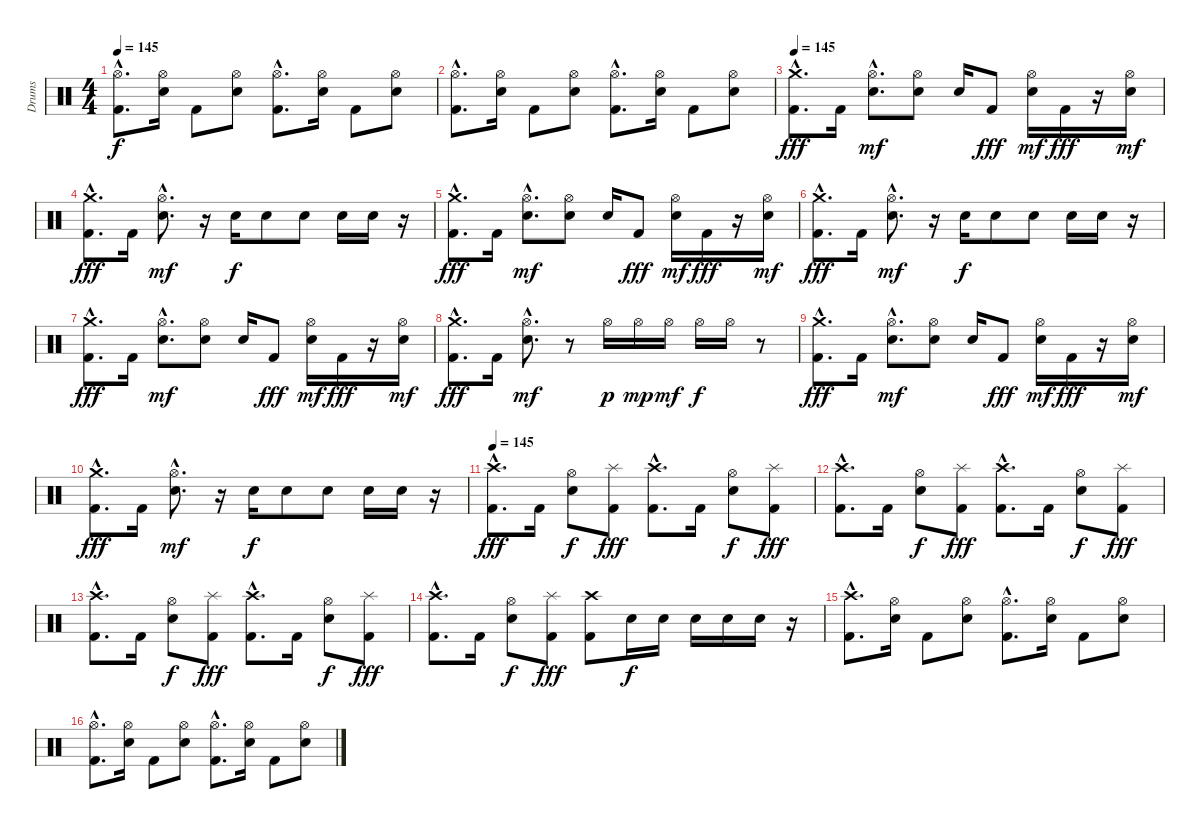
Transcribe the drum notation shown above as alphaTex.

\track ("Drums" "Drums") {instrument percussion}
\staff {score}
\articulation defaults
\ts (4 4)
\tempo 145
\clef neutral
\ks c
("Hi-Hat (open)"{hac} "Kick (hit) 2"{hac}).8{d dy f} ("Hi-Hat (open)" "Electric Snare (hit)").16 "Kick (hit) 2".8 ("Hi-Hat (open)" "Electric Snare (hit)").8 ("Hi-Hat (open)"{hac} "Kick (hit) 2"{hac}).8{d} ("Hi-Hat (open)" "Electric Snare (hit)").16 "Kick (hit) 2".8 ("Hi-Hat (open)" "Electric Snare (hit)").8 |
("Hi-Hat (open)"{hac} "Kick (hit) 2"{hac}).8{d} ("Hi-Hat (open)" "Electric Snare (hit)").16 "Kick (hit) 2".8 ("Hi-Hat (open)" "Electric Snare (hit)").8 ("Hi-Hat (open)"{hac} "Kick (hit) 2"{hac}).8{d} ("Hi-Hat (open)" "Electric Snare (hit)").16 "Kick (hit) 2".8 ("Hi-Hat (open)" "Electric Snare (hit)").8 |
\tempo 145
("Crash medium (hit)"{hac} "Kick (hit) 2"{hac}).8{d dy fff} "Kick (hit) 2".16 ("Hi-Hat (open)"{hac} "Electric Snare (hit)"{hac}).8{d dy mf} ("Hi-Hat (open)" "Electric Snare (hit)").8 "Electric Snare (hit)".16 "Kick (hit) 2".8{dy fff} ("Hi-Hat (open)" "Electric Snare (hit)").16{dy mf} "Kick (hit) 2".16{dy fff} r.16 ("Hi-Hat (open)" "Electric Snare (hit)").16{dy mf} |
("Crash medium (hit)"{hac} "Kick (hit) 2"{hac}).8{d dy fff} "Kick (hit) 2".16 ("Hi-Hat (open)"{hac} "Electric Snare (hit)"{hac}).8{d dy mf} r.16 "Electric Snare (hit)".16{dy f} "Electric Snare (hit)".8 "Electric Snare (hit)".8 "Electric Snare (hit)".16 "Electric Snare (hit)".16 r.16 |
("Crash medium (hit)"{hac} "Kick (hit) 2"{hac}).8{d dy fff} "Kick (hit) 2".16 ("Hi-Hat (open)"{hac} "Electric Snare (hit)"{hac}).8{d dy mf} ("Hi-Hat (open)" "Electric Snare (hit)").8 "Electric Snare (hit)".16 "Kick (hit) 2".8{dy fff} ("Hi-Hat (open)" "Electric Snare (hit)").16{dy mf} "Kick (hit) 2".16{dy fff} r.16 ("Hi-Hat (open)" "Electric Snare (hit)").16{dy mf} |
("Crash medium (hit)"{hac} "Kick (hit) 2"{hac}).8{d dy fff} "Kick (hit) 2".16 ("Hi-Hat (open)"{hac} "Electric Snare (hit)"{hac}).8{d dy mf} r.16 "Electric Snare (hit)".16{dy f} "Electric Snare (hit)".8 "Electric Snare (hit)".8 "Electric Snare (hit)".16 "Electric Snare (hit)".16 r.16 |
("Crash medium (hit)"{hac} "Kick (hit) 2"{hac}).8{d dy fff} "Kick (hit) 2".16 ("Hi-Hat (open)"{hac} "Electric Snare (hit)"{hac}).8{d dy mf} ("Hi-Hat (open)" "Electric Snare (hit)").8 "Electric Snare (hit)".16 "Kick (hit) 2".8{dy fff} ("Hi-Hat (open)" "Electric Snare (hit)").16{dy mf} "Kick (hit) 2".16{dy fff} r.16 ("Hi-Hat (open)" "Electric Snare (hit)").16{dy mf} |
("Crash medium (hit)"{hac} "Kick (hit) 2"{hac}).8{d dy fff} "Kick (hit) 2".16 ("Hi-Hat (open)"{hac} "Electric Snare (hit)"{hac}).8{d dy mf} r.8 "Hi-Hat (open)".16{dy p} "Hi-Hat (open)".16{dy mp} "Hi-Hat (open)".16{dy mf} "Hi-Hat (open)".16{dy f} "Hi-Hat (open)".16 r.8 |
("Crash medium (hit)"{hac} "Kick (hit) 2"{hac}).8{d dy fff} "Kick (hit) 2".16 ("Hi-Hat (open)"{hac} "Electric Snare (hit)"{hac}).8{d dy mf} ("Hi-Hat (open)" "Electric Snare (hit)").8 "Electric Snare (hit)".16 "Kick (hit) 2".8{dy fff} ("Hi-Hat (open)" "Electric Snare (hit)").16{dy mf} "Kick (hit) 2".16{dy fff} r.16 ("Hi-Hat (open)" "Electric Snare (hit)").16{dy mf} |
("Crash medium (hit)"{hac} "Kick (hit) 2"{hac}).8{d dy fff} "Kick (hit) 2".16 ("Hi-Hat (open)"{hac} "Electric Snare (hit)"{hac}).8{d dy mf} r.16 "Electric Snare (hit)".16{dy f} "Electric Snare (hit)".8 "Electric Snare (hit)".8 "Electric Snare (hit)".16 "Electric Snare (hit)".16 r.16 |
\tempo 145
("Crash high (hit)"{hac} "Kick (hit) 2"{hac}).8{d dy fff} "Kick (hit) 2".16 ("Hi-Hat (open)" "Electric Snare (hit)").8{dy f} ("Splash (hit)" "Kick (hit) 2").8{dy fff} ("Crash high (hit)"{hac} "Kick (hit) 2"{hac}).8{d} "Kick (hit) 2".16 ("Hi-Hat (open)" "Electric Snare (hit)").8{dy f} ("Splash (hit)" "Kick (hit) 2").8{dy fff} |
("Crash high (hit)"{hac} "Kick (hit) 2"{hac}).8{d} "Kick (hit) 2".16 ("Hi-Hat (open)" "Electric Snare (hit)").8{dy f} ("Splash (hit)" "Kick (hit) 2").8{dy fff} ("Crash high (hit)"{hac} "Kick (hit) 2"{hac}).8{d} "Kick (hit) 2".16 ("Hi-Hat (open)" "Electric Snare (hit)").8{dy f} ("Splash (hit)" "Kick (hit) 2").8{dy fff} |
("Crash high (hit)"{hac} "Kick (hit) 2"{hac}).8{d} "Kick (hit) 2".16 ("Hi-Hat (open)" "Electric Snare (hit)").8{dy f} ("Splash (hit)" "Kick (hit) 2").8{dy fff} ("Crash high (hit)"{hac} "Kick (hit) 2"{hac}).8{d} "Kick (hit) 2".16 ("Hi-Hat (open)" "Electric Snare (hit)").8{dy f} ("Splash (hit)" "Kick (hit) 2").8{dy fff} |
("Crash high (hit)"{hac} "Kick (hit) 2"{hac}).8{d} "Kick (hit) 2".16 ("Hi-Hat (open)" "Electric Snare (hit)").8{dy f} ("Splash (hit)" "Kick (hit) 2").8{dy fff} ("Crash high (hit)" "Kick (hit) 2").8 "Electric Snare (hit)".16{dy f} "Electric Snare (hit)".16 "Electric Snare (hit)".16 "Electric Snare (hit)".16 "Electric Snare (hit)".16 r.16 |
("Crash high (hit)"{hac} "Kick (hit) 2"{hac}).8{d} ("Hi-Hat (open)" "Electric Snare (hit)").16 "Kick (hit) 2".8 ("Hi-Hat (open)" "Electric Snare (hit)").8 ("Hi-Hat (open)"{hac} "Kick (hit) 2"{hac}).8{d} ("Hi-Hat (open)" "Electric Snare (hit)").16 "Kick (hit) 2".8 ("Hi-Hat (open)" "Electric Snare (hit)").8 |
("Hi-Hat (open)"{hac} "Kick (hit) 2"{hac}).8{d} ("Hi-Hat (open)" "Electric Snare (hit)").16 "Kick (hit) 2".8 ("Hi-Hat (open)" "Electric Snare (hit)").8 ("Hi-Hat (open)"{hac} "Kick (hit) 2"{hac}).8{d} ("Hi-Hat (open)" "Electric Snare (hit)").16 "Kick (hit) 2".8 ("Hi-Hat (open)" "Electric Snare (hit)").8
